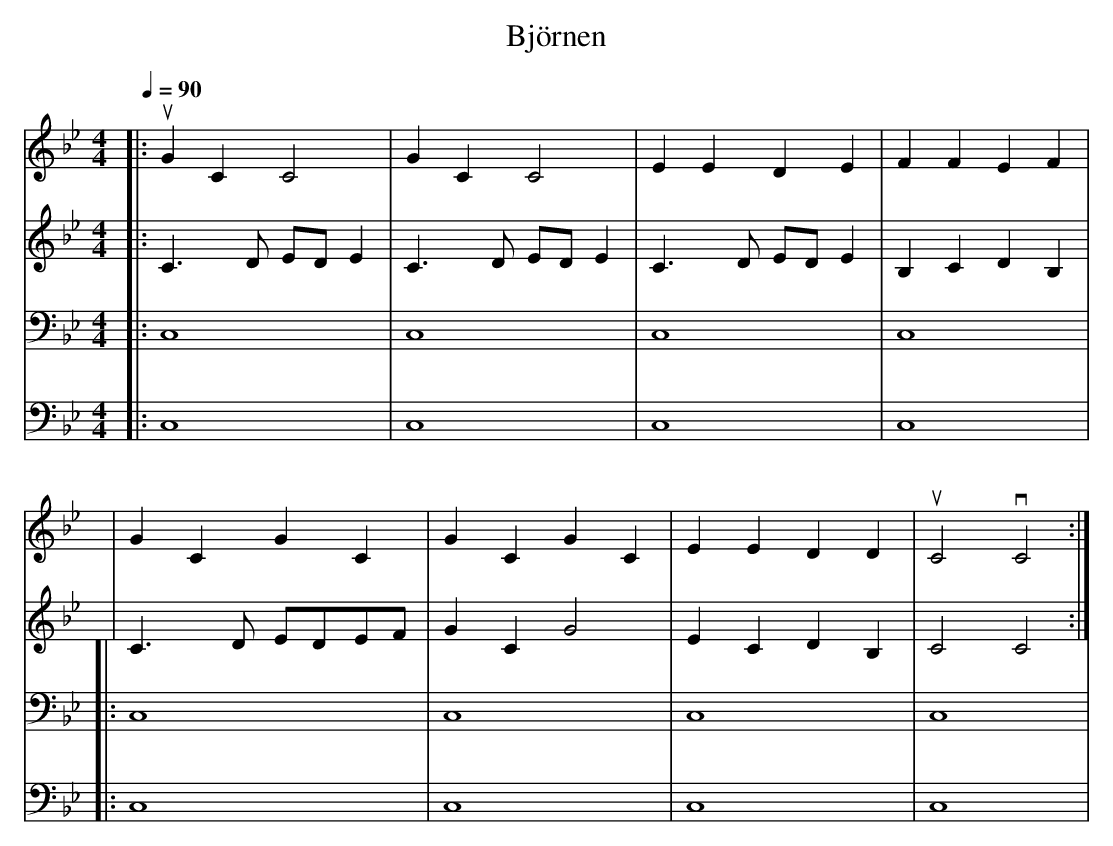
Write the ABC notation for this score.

X:1
T: Björnen
M: 4/4
L: 1/4
Q: 90
K: Bb
[V:1] [|: uGC C2 | GC C2 | EE DE | FF EF |
[V:2] [|: C3/2D/2 E/2D/2 E | C3/2D/2 E/2D/2 E | C3/2D/2 E/2D/2 E | B,C DB, |
[V:3] [|: C,4 | C,4 | C,4 | C,4 |
[V:4] [|: C,4 | C,4 | C,4 | C,4 |
[V:1] | GC GC | GC GC | EE DD | uC2 vC2 :|]
[V:2] | C3/2D/2 E/2D/2E/2F/2 | GC G2 | EC DB, | C2 C2 :|]
[V:3] [|: C,4 | C,4 | C,4 | C,4 |
[V:4] [|: C,4 | C,4 | C,4 | C,4 |
